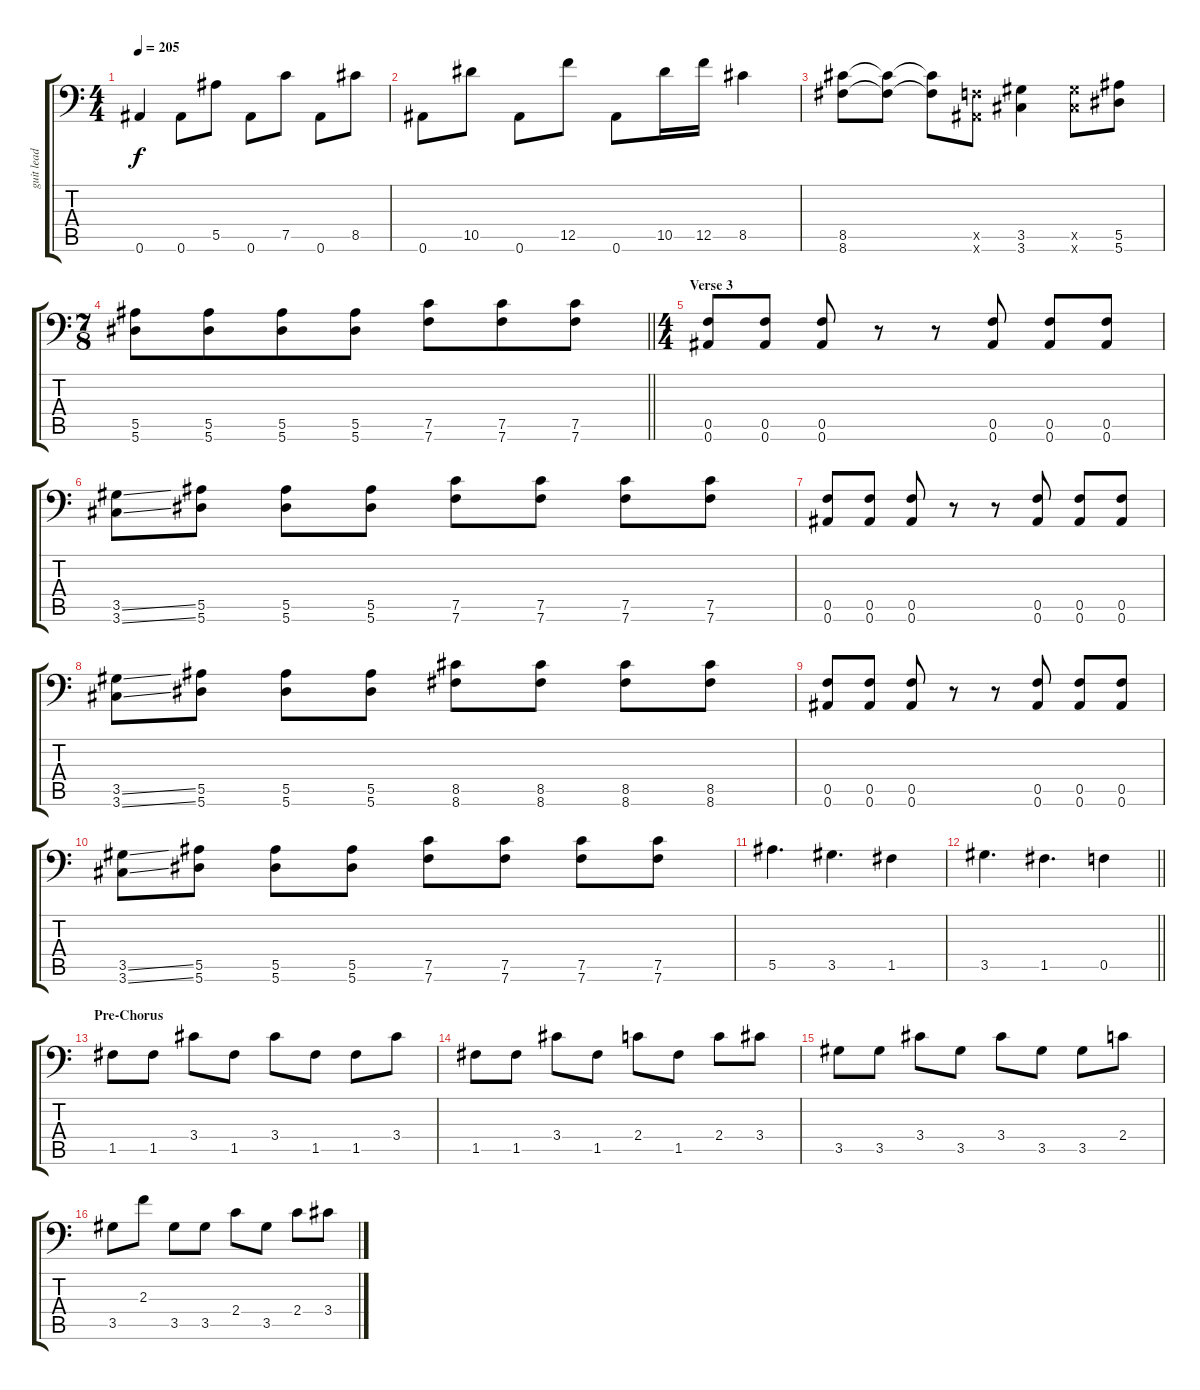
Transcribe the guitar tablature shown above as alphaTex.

\track ("guit lead" "guit lead") {instrument distortionguitar}
\staff {score tabs}
\tuning (C4 G3 Eb3 Bb2 F2 Bb1) {hide}
\ts (4 4)
\tempo 205
\clef f4
\ks c
0.6.4{dy f} 0.6.8 5.5.8 0.6.8 7.5.8 0.6.8 8.5.8 |
0.6.8 10.5.8 0.6.8 12.5.8 0.6.8 10.5.16 12.5.16 8.5.4 |
(8.5 8.6).8 (8.5{t} 8.6{t}).8 (8.5{t} 8.6{t}).8 (0.5{x} 0.6{x}).8 (3.5 3.6).4 (3.5{x} 3.6{x}).8 (5.5 5.6).8 |
\ts (7 8)
\barLineRight lightlight
(5.5 5.6).8 (5.5 5.6).8 (5.5 5.6).8 (5.5 5.6).8 (7.5 7.6).8 (7.5 7.6).8 (7.5 7.6).8 |
\ts (4 4)
\section ("" "Verse 3")
(0.5 0.6).8 (0.5 0.6).8 (0.5 0.6).8 r.8 r.8 (0.5 0.6).8 (0.5 0.6).8 (0.5 0.6).8 |
(3.5{ss} 3.6{ss}).8 (5.5 5.6).8 (5.5 5.6).8 (5.5 5.6).8 (7.5 7.6).8 (7.5 7.6).8 (7.5 7.6).8 (7.5 7.6).8 |
(0.5 0.6).8 (0.5 0.6).8 (0.5 0.6).8 r.8 r.8 (0.5 0.6).8 (0.5 0.6).8 (0.5 0.6).8 |
(3.5{ss} 3.6{ss}).8 (5.5 5.6).8 (5.5 5.6).8 (5.5 5.6).8 (8.5 8.6).8 (8.5 8.6).8 (8.5 8.6).8 (8.5 8.6).8 |
(0.5 0.6).8 (0.5 0.6).8 (0.5 0.6).8 r.8 r.8 (0.5 0.6).8 (0.5 0.6).8 (0.5 0.6).8 |
(3.5{ss} 3.6{ss}).8 (5.5 5.6).8 (5.5 5.6).8 (5.5 5.6).8 (7.5 7.6).8 (7.5 7.6).8 (7.5 7.6).8 (7.5 7.6).8 |
5.5.4{d} 3.5.4{d} 1.5.4 |
\barLineRight lightlight
3.5.4{d} 1.5.4{d} 0.5.4 |
\section ("" "Pre-Chorus")
1.5.8 1.5.8 3.4.8 1.5.8 3.4.8 1.5.8 1.5.8 3.4.8 |
1.5.8 1.5.8 3.4.8 1.5.8 2.4.8 1.5.8 2.4.8 3.4.8 |
3.5.8 3.5.8 3.4.8 3.5.8 3.4.8 3.5.8 3.5.8 2.4.8 |
3.5.8 2.3.8 3.5.8 3.5.8 2.4.8 3.5.8 2.4.8 3.4.8
